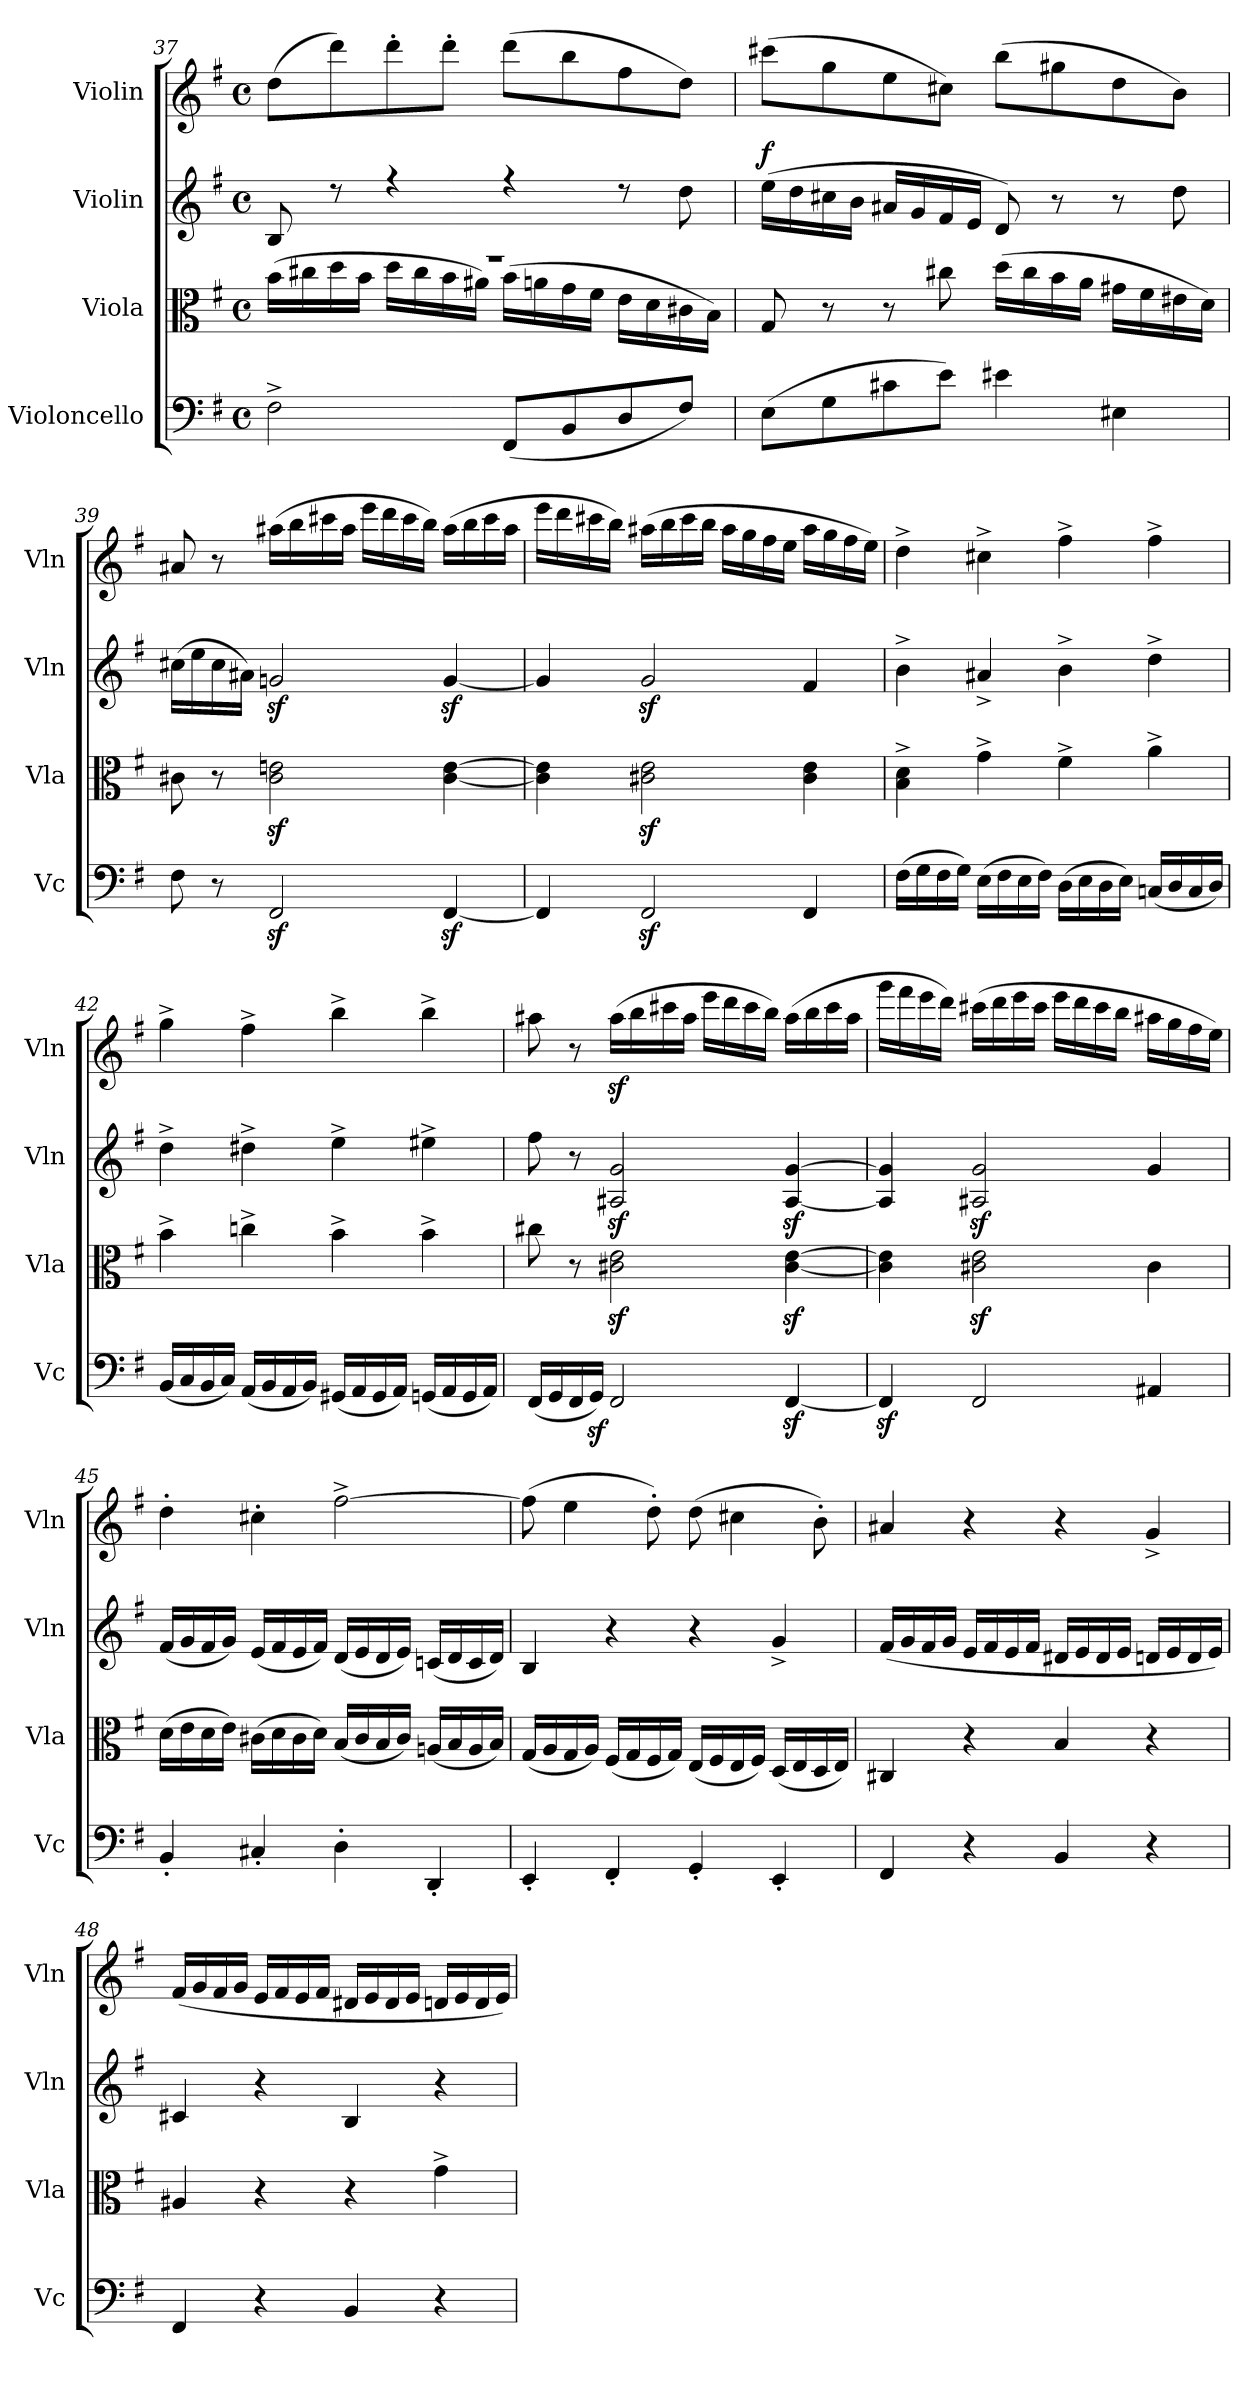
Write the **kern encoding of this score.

**kern	**kern	**kern	**dynam	**kern
*part4	*part3	*part2	*part2	*part1
*staff4	*staff3	*staff2	*staff2	*staff1
*I"Violoncello	*I"Viola	*I"Violin	*	*I"Violin
*I'Vc	*I'Vla	*I'Vln	*	*I'Vln
*clefF4	*clefC3	*clefG2	*	*clefG2
*k[f#]	*k[f#]	*k[f#]	*	*k[f#]
*M4/4	*M4/4	*M4/4	*	*M4/4
*met(c)	*met(c)	*met(c)	*	*met(c)
=37	=37	=37	=37	=37
*	*	*^	*	*
2F#^\	(16b\LL	8B/	1r	.	(8dd\L
.	16cc#X\	.	.	.	.
.	16dd\	8r	.	.	8ddd\)
.	16b\JJ	.	.	.	.
.	16dd\LL	4r	.	.	8ddd'\
.	16cc#\	.	.	.	.
.	16b\	.	.	.	8ddd'\J
.	16a#X\JJ)	.	.	.	.
(8FF#/L	(16b\LL	4r	.	.	(8ddd\L
.	16an\	.	.	.	.
8BB/	16g\	.	.	.	8bb\
.	16f#\JJ	.	.	.	.
8D/	16e\LL	8r	.	.	8ff#\
.	16d\	.	.	.	.
8F#/J)	16c#X\	8dd\	.	.	8dd\J)
.	16B\JJ)	.	.	.	.
*	*	*v	*v	*	*
!!LO:LB:g=z
=38	=38	=38	=38	=38
!	!	!	!LO:DY:a	!
(8E\L	8G/	(16ee\LL	f	(8ccc#X\L
.	.	16dd\	.	.
8G\	8r	16cc#X\	.	8gg\
.	.	16b\JJ	.	.
8c#X\	8r	16a#X/LL	.	8ee\
.	.	16g/	.	.
8e\J)	8cc#X\	16f#/	.	8cc#X\J)
.	.	16e/JJ	.	.
4e#X\	(16dd\LL	8d/)	.	(8bb\L
.	16cc#\	.	.	.
.	16b\	8r	.	8gg#X\
.	16a\JJ	.	.	.
4E#X\	16g#X\LL	8r	.	8dd\
.	16f#\	.	.	.
.	16e#X\	8dd\	.	8b\J)
.	16d\JJ)	.	.	.
=39	=39	=39	=39	=39
8F#\	8c#X\	(16cc#X\LL	.	8a#X/
.	.	16ee\	.	.
8r	8r	16cc#\	.	8r
.	.	16a#X\JJ)	.	.
2FF#z>/	2c#\z> 2en\z>	2gnz>/	.	(16aa#X\LL
.	.	.	.	16bb\
.	.	.	.	16ccc#X\
.	.	.	.	16aa#\JJ
.	.	.	.	16eee\LL
.	.	.	.	16ddd\
.	.	.	.	16ccc#\
.	.	.	.	16bb\JJ)
[4FF#z>/	[4c#\ [4e\	[4gz>/	.	(16aa#\LL
.	.	.	.	16bb\
.	.	.	.	16ccc#\
.	.	.	.	16aa#\JJ
=40	=40	=40	=40	=40
4FF#/]	4c#\] 4e\]	4g/]	.	16eee\LL
.	.	.	.	16ddd\
.	.	.	.	16ccc#X\
.	.	.	.	16bb\JJ)
2FF#z>/	2c#X\z> 2e\z>	2gz>/	.	(16aa#X\LL
.	.	.	.	16bb\
.	.	.	.	16ccc#\
.	.	.	.	16bb\JJ
.	.	.	.	16aa#\LL
.	.	.	.	16gg\
.	.	.	.	16ff#\
.	.	.	.	16ee\JJ
4FF#/	4c#\ 4e\	4f#/	.	16aa#\LL
.	.	.	.	16gg\
.	.	.	.	16ff#\
.	.	.	.	16ee\JJ)
=41	=41	=41	=41	=41
(16F#\LL	4B\^ 4d\^	4b^\	.	4dd^\
16G\	.	.	.	.
16F#\	.	.	.	.
16G\JJ)	.	.	.	.
(16E\LL	4g^\	4a#X^/	.	4cc#X^\
16F#\	.	.	.	.
16E\	.	.	.	.
16F#\JJ)	.	.	.	.
(16D\LL	4f#^\	4b^\	.	4ff#^\
16E\	.	.	.	.
16D\	.	.	.	.
16E\JJ)	.	.	.	.
(16Cn/LL	4a^\	4dd^\	.	4ff#^\
16D/	.	.	.	.
16C/	.	.	.	.
16D/JJ)	.	.	.	.
!!LO:LB:g=z
=42	=42	=42	=42	=42
(16BB/LL	4b^\	4dd^\	.	4gg^\
16C/	.	.	.	.
16BB/	.	.	.	.
16C/JJ)	.	.	.	.
(16AA/LL	4ccn^\	4dd#X^\	.	4ff#^\
16BB/	.	.	.	.
16AA/	.	.	.	.
16BB/JJ)	.	.	.	.
(16GG#X/LL	4b^\	4ee^\	.	4bb^\
16AA/	.	.	.	.
16GG#/	.	.	.	.
16AA/JJ)	.	.	.	.
(16GGn/LL	4b^\	4ee#X^\	.	4bb^\
16AA/	.	.	.	.
16GG/	.	.	.	.
16AA/JJ)	.	.	.	.
=43	=43	=43	=43	=43
(16FF#/LL	8cc#X\	8ff#\	.	8aa#X\
16GG/	.	.	.	.
16FF#/	8r	8r	.	8r
16GGz>/JJ)	.	.	.	.
2FF#/	2c#X\z> 2e\z>	2A#X/z> 2g/z>	.	(16aa#z>\LL
.	.	.	.	16bb\
.	.	.	.	16ccc#X\
.	.	.	.	16aa#\JJ
.	.	.	.	16eee\LL
.	.	.	.	16ddd\
.	.	.	.	16ccc#\
.	.	.	.	16bb\JJ)
[4FF#z>/	[4c#\z> [4e\z>	[4A#/z> [4g/z>	.	(16aa#\LL
.	.	.	.	16bb\
.	.	.	.	16ccc#\
.	.	.	.	16aa#\JJ
=44	=44	=44	=44	=44
4FF#z>/]	4c#\] 4e\]	4A#/] 4g/]	.	16ggg\LL
.	.	.	.	16fff#\
.	.	.	.	16eee\
.	.	.	.	16ddd\JJ)
2FF#/	2c#X\z> 2e\z>	2A#X/z> 2g/z>	.	(16ccc#X\LL
.	.	.	.	16ddd\
.	.	.	.	16eee\
.	.	.	.	16ccc#\JJ
.	.	.	.	16eee\LL
.	.	.	.	16ddd\
.	.	.	.	16ccc#\
.	.	.	.	16bb\JJ
4AA#X/	4c#\	4g/	.	16aa#X\LL
.	.	.	.	16gg\
.	.	.	.	16ff#\
.	.	.	.	16ee\JJ)
=45	=45	=45	=45	=45
4BB'/	(16d\LL	(16f#/LL	.	4dd'\
.	16e\	16g/	.	.
.	16d\	16f#/	.	.
.	16e\JJ)	16g/JJ)	.	.
4C#X'/	(16c#X\LL	(16e/LL	.	4cc#X'\
.	16d\	16f#/	.	.
.	16c#\	16e/	.	.
.	16d\JJ)	16f#/JJ)	.	.
4D'\	(16B/LL	(16d/LL	.	[2ff#^\
.	16c#/	16e/	.	.
.	16B/	16d/	.	.
.	16c#/JJ)	16e/JJ)	.	.
4DD'/	(16An/LL	(16cn/LL	.	.
.	16B/	16d/	.	.
.	16A/	16c/	.	.
.	16B/JJ)	16d/JJ)	.	.
!!LO:LB:g=z
=46	=46	=46	=46	=46
4EE'/	(16G/LL	4B/	.	(8ff#\]
.	16A/	.	.	.
.	16G/	.	.	4ee\
.	16A/JJ)	.	.	.
4FF#'/	(16F#/LL	4r	.	.
.	16G/	.	.	.
.	16F#/	.	.	8dd'\)
.	16G/JJ)	.	.	.
4GG'/	(16E/LL	4r	.	(8dd\
.	16F#/	.	.	.
.	16E/	.	.	4cc#X\
.	16F#/JJ)	.	.	.
4EE'/	(16D/LL	4g^/	.	.
.	16E/	.	.	.
.	16D/	.	.	8b'\)
.	16E/JJ)	.	.	.
=47	=47	=47	=47	=47
4FF#/	4C#X/	(16f#/LL	.	4a#X/
.	.	16g/	.	.
.	.	16f#/	.	.
.	.	16g/JJ	.	.
4r	4r	16e/LL	.	4r
.	.	16f#/	.	.
.	.	16e/	.	.
.	.	16f#/JJ	.	.
4BB/	4B/	16d#X/LL	.	4r
.	.	16e/	.	.
.	.	16d#/	.	.
.	.	16e/JJ	.	.
4r	4r	16dn/LL	.	4g^/
.	.	16e/	.	.
.	.	16d/	.	.
.	.	16e/JJ)	.	.
=48	=48	=48	=48	=48
4FF#/	4A#X/	4c#X/	.	(16f#/LL
.	.	.	.	16g/
.	.	.	.	16f#/
.	.	.	.	16g/JJ
4r	4r	4r	.	16e/LL
.	.	.	.	16f#/
.	.	.	.	16e/
.	.	.	.	16f#/JJ
4BB/	4r	4B/	.	16d#X/LL
.	.	.	.	16e/
.	.	.	.	16d#/
.	.	.	.	16e/JJ
4r	4g^\	4r	.	16dn/LL
.	.	.	.	16e/
.	.	.	.	16d/
.	.	.	.	16e/JJ)
=	=	=	=	=
*-	*-	*-	*-	*-
